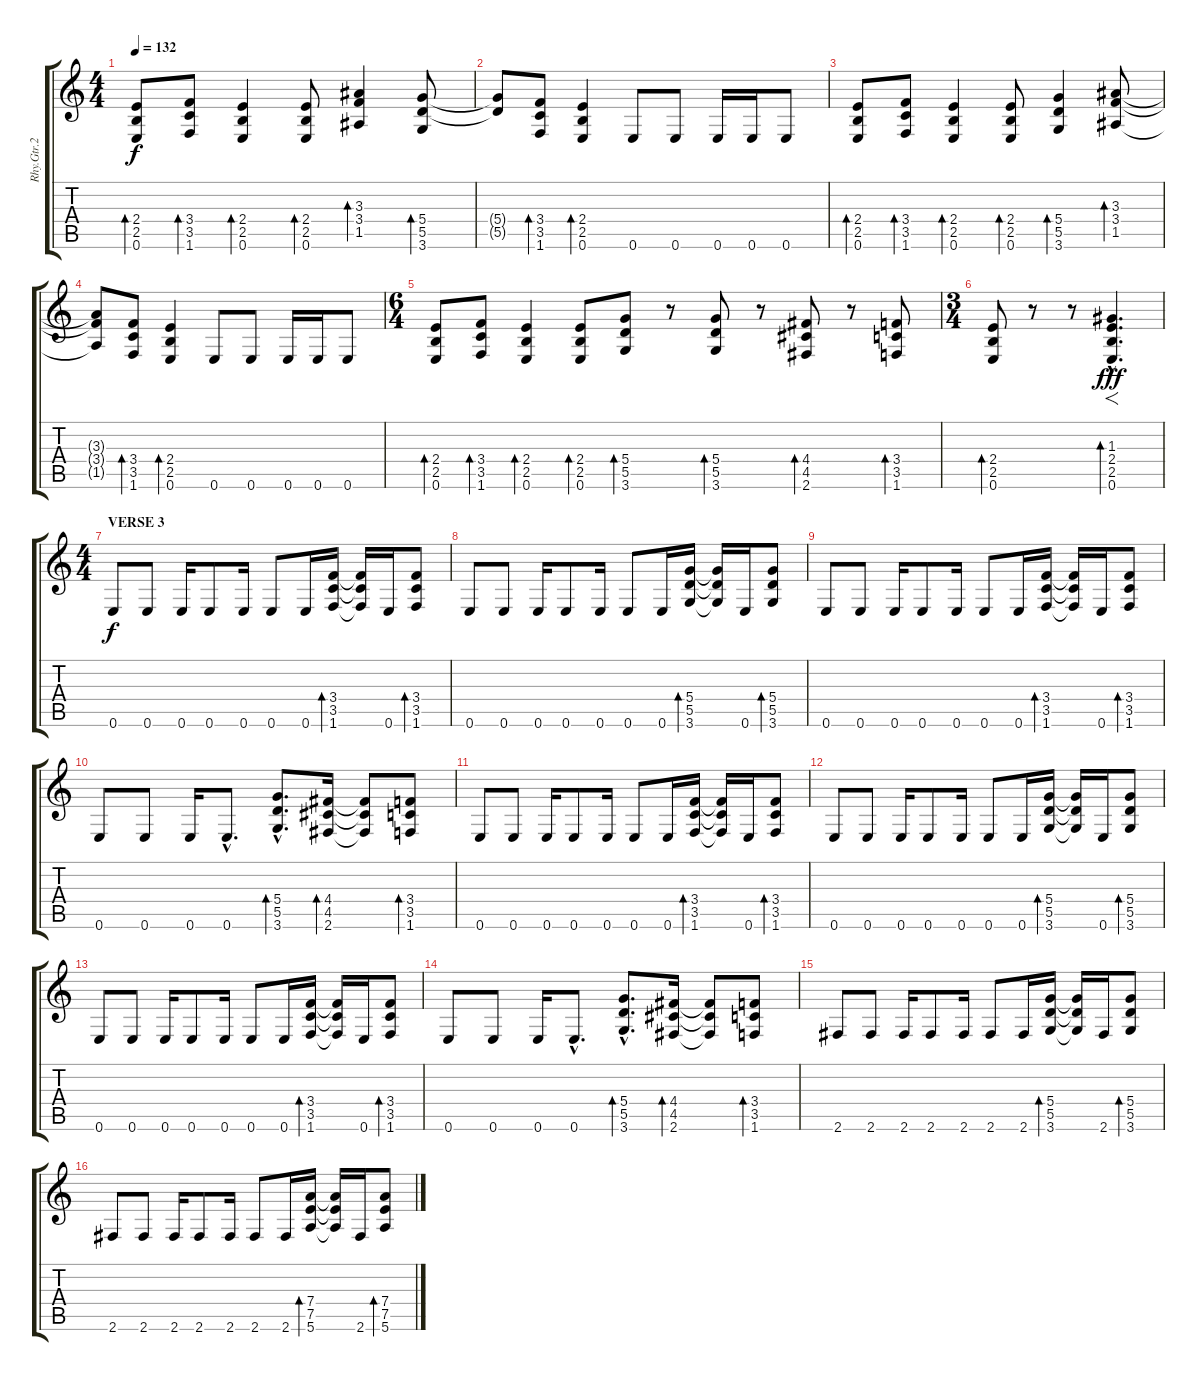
\track ("Rhy.Gtr.2" "Rhy.Gtr.2") {instrument distortionguitar}
\staff {score tabs}
\tuning (E4 B3 G3 D3 A2 E2) {hide}
\ts (4 4)
\tempo 132
\clef g2
\ks c
(2.4 2.5 0.6).8{bd 30 dy f} (3.4 3.5 1.6).8{bd 30} (2.4 2.5 0.6).4{bd 30} (2.4 2.5 0.6).8{bd 30} (3.3 3.4 1.5).4{bd 30} (5.4 5.5 3.6).8{bd 60} |
(5.4{t} 5.5{t}).8 (3.4 3.5 1.6).8{bd 60} (2.4 2.5 0.6).4{bd 30} 0.6.8 0.6.8 0.6.16 0.6.16 0.6.8 |
(2.4 2.5 0.6).8{bd 30} (3.4 3.5 1.6).8{bd 30} (2.4 2.5 0.6).4{bd 30} (2.4 2.5 0.6).8{bd 30} (5.4 5.5 3.6).4{bd 30} (3.3 3.4 1.5).8{bd 60} |
(3.3{t} 3.4{t} 1.5{t}).8 (3.4 3.5 1.6).8{bd 60} (2.4 2.5 0.6).4{bd 30} 0.6.8 0.6.8 0.6.16 0.6.16 0.6.8 |
\ts (6 4)
(2.4 2.5 0.6).8{bd 30} (3.4 3.5 1.6).8{bd 30} (2.4 2.5 0.6).4{bd 30} (2.4 2.5 0.6).8{bd 60} (5.4 5.5 3.6).8{bd 30} r.8 (5.4 5.5 3.6).8{bd 30} r.8 (4.4 4.5 2.6).8{bd 30} r.8 (3.4 3.5 1.6).8{bd 60} |
\ts (3 4)
(2.4 2.5 0.6).8{bd 30} r.8 r.8 (1.3{hac} 2.4{hac} 2.5{hac} 0.6{hac}).4{f d bd 60 dy fff} |
\ts (4 4)
\section ("" "VERSE 3")
0.6.8{dy f} 0.6.8 0.6.16 0.6.8 0.6.16 0.6.8 0.6.16 (3.4 3.5 1.6).16{bd 30} (3.4{t} 3.5{t} 1.6{t}).16 0.6.16 (3.4 3.5 1.6).8{bd 30} |
0.6.8 0.6.8 0.6.16 0.6.8 0.6.16 0.6.8 0.6.16 (5.4 5.5 3.6).16{bd 30} (5.4{t} 5.5{t} 3.6{t}).16 0.6.16 (5.4 5.5 3.6).8{bd 30} |
0.6.8 0.6.8 0.6.16 0.6.8 0.6.16 0.6.8 0.6.16 (3.4 3.5 1.6).16{bd 30} (3.4{t} 3.5{t} 1.6{t}).16 0.6.16 (3.4 3.5 1.6).8{bd 30} |
0.6.8 0.6.8 0.6.16 0.6{hac}.8{d} (5.4{hac} 5.5{hac} 3.6{hac}).8{d bd 60} (4.4 4.5 2.6).16{bd 30} (4.4{t} 4.5{t} 2.6{t}).8 (3.4 3.5 1.6).8{bd 30} |
0.6.8 0.6.8 0.6.16 0.6.8 0.6.16 0.6.8 0.6.16 (3.4 3.5 1.6).16{bd 30} (3.4{t} 3.5{t} 1.6{t}).16 0.6.16 (3.4 3.5 1.6).8{bd 30} |
0.6.8 0.6.8 0.6.16 0.6.8 0.6.16 0.6.8 0.6.16 (5.4 5.5 3.6).16{bd 30} (5.4{t} 5.5{t} 3.6{t}).16 0.6.16 (5.4 5.5 3.6).8{bd 30} |
0.6.8 0.6.8 0.6.16 0.6.8 0.6.16 0.6.8 0.6.16 (3.4 3.5 1.6).16{bd 30} (3.4{t} 3.5{t} 1.6{t}).16 0.6.16 (3.4 3.5 1.6).8{bd 30} |
0.6.8 0.6.8 0.6.16 0.6{hac}.8{d} (5.4{hac} 5.5{hac} 3.6{hac}).8{d bd 30} (4.4 4.5 2.6).16{bd 60} (4.4{t} 4.5{t} 2.6{t}).8 (3.4 3.5 1.6).8{bd 60} |
2.6.8 2.6.8 2.6.16 2.6.8 2.6.16 2.6.8 2.6.16 (5.4 5.5 3.6).16{bd 30} (5.4{t} 5.5{t} 3.6{t}).16 2.6.16 (5.4 5.5 3.6).8{bd 30} |
2.6.8 2.6.8 2.6.16 2.6.8 2.6.16 2.6.8 2.6.16 (7.4 7.5 5.6).16{bd 30} (7.4{t} 7.5{t} 5.6{t}).16 2.6.16 (7.4 7.5 5.6).8{bd 30}
